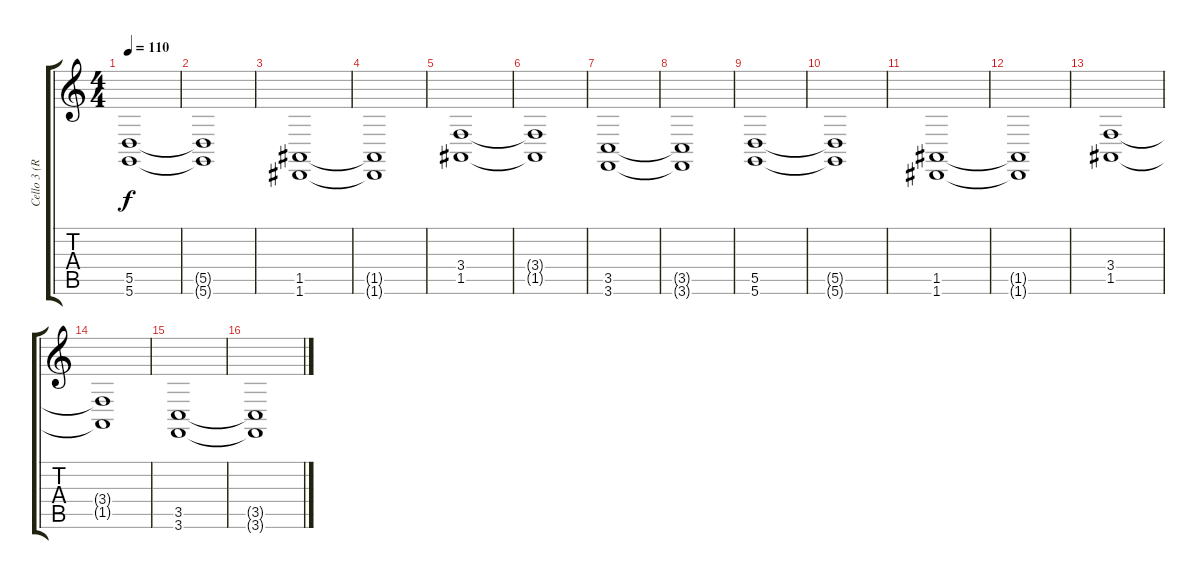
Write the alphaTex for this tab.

\track ("Cello 3 (Rythm Guitar)" "Cello 3 (R") {instrument stringensemble1}
\staff {score tabs}
\tuning (E4 B3 G3 D3 A2 D2) {hide}
\ts (4 4)
\tempo 110
\clef g2
\ks c
(5.5 5.6).1{dy f} |
(5.5{t} 5.6{t}).1 |
(1.5 1.6).1 |
(1.5{t} 1.6{t}).1 |
(3.4 1.5).1 |
(3.4{t} 1.5{t}).1 |
(3.5 3.6).1 |
(3.5{t} 3.6{t}).1 |
(5.5 5.6).1 |
(5.5{t} 5.6{t}).1 |
(1.5 1.6).1 |
(1.5{t} 1.6{t}).1 |
(3.4 1.5).1 |
(3.4{t} 1.5{t}).1 |
(3.5 3.6).1 |
(3.5{t} 3.6{t}).1
